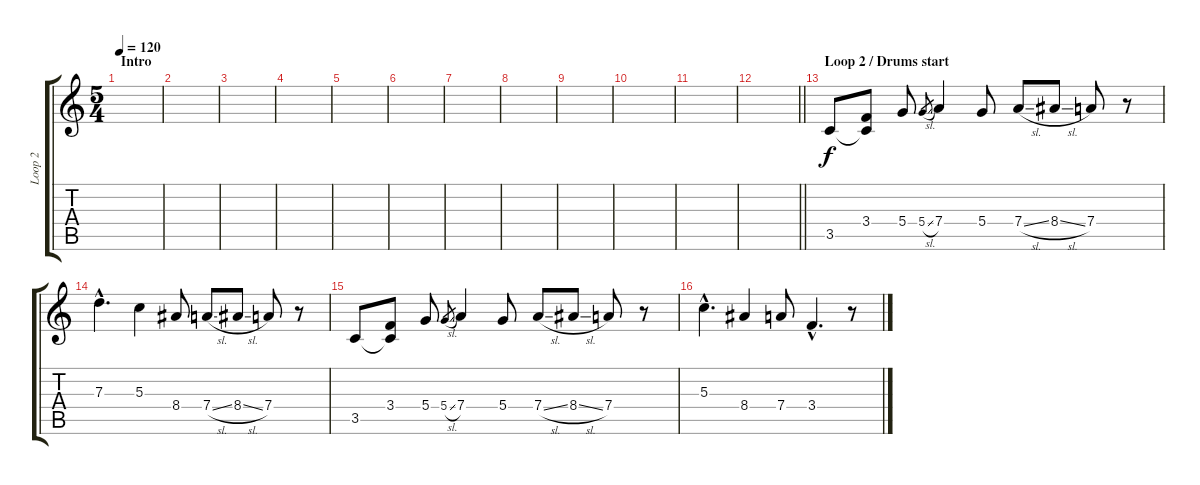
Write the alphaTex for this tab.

\track ("Loop 2" "Loop 2") {instrument acousticguitarsteel}
\staff {score tabs}
\tuning (E4 B3 G3 D3 A2 E2) {hide}
\ts (5 4)
\section ("" "Intro")
\tempo 120
\clef g2
\ks c
|
|
|
|
|
|
|
|
|
|
|
\barLineRight lightlight
|
\section ("" "Loop 2 / Drums start")
3.5.8 (3.4 3.5{t}).8 5.4.8 5.4{sl}.8{gr} 7.4.4 5.4.8 7.4{sl}.8 8.4{sl}.8 7.4.8 r.8 |
7.3{hac}.4{d} 5.3.4 8.4.8 7.4{sl}.8 8.4{sl}.8 7.4.8 r.8 |
3.5.8 (3.4 3.5{t}).8 5.4.8 5.4{sl}.8{gr} 7.4.4 5.4.8 7.4{sl}.8 8.4{sl}.8 7.4.8 r.8 |
5.3{hac}.4{d} 8.4.4 7.4.8 3.4{hac}.4{d} r.8
